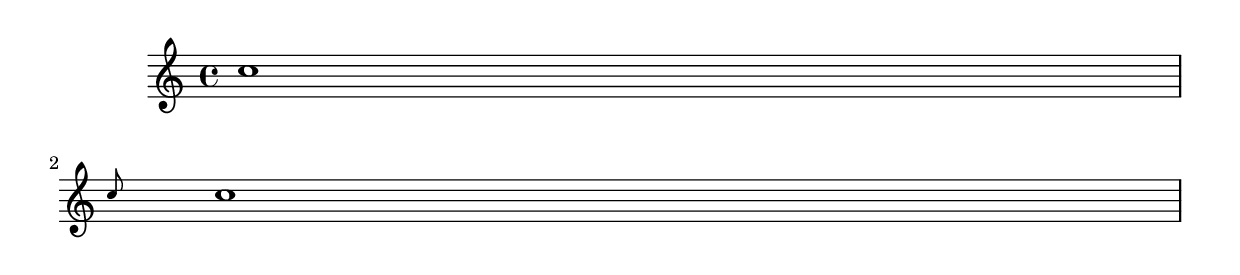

\version "2.6.0"
\header {

texidoc = "Grace notes do tricky things with timing. If a measure
starts with a grace note, the measure does not start at 0, but
earlier. Nevertheless, lily should not get confused. For example, line
breaks should be possible at grace notes, and the bar number should be
printed correctly.
"
}

\score { \relative c'' { c1 \break
\grace c8
c1  }

\layout { raggedright = ##t }
}

